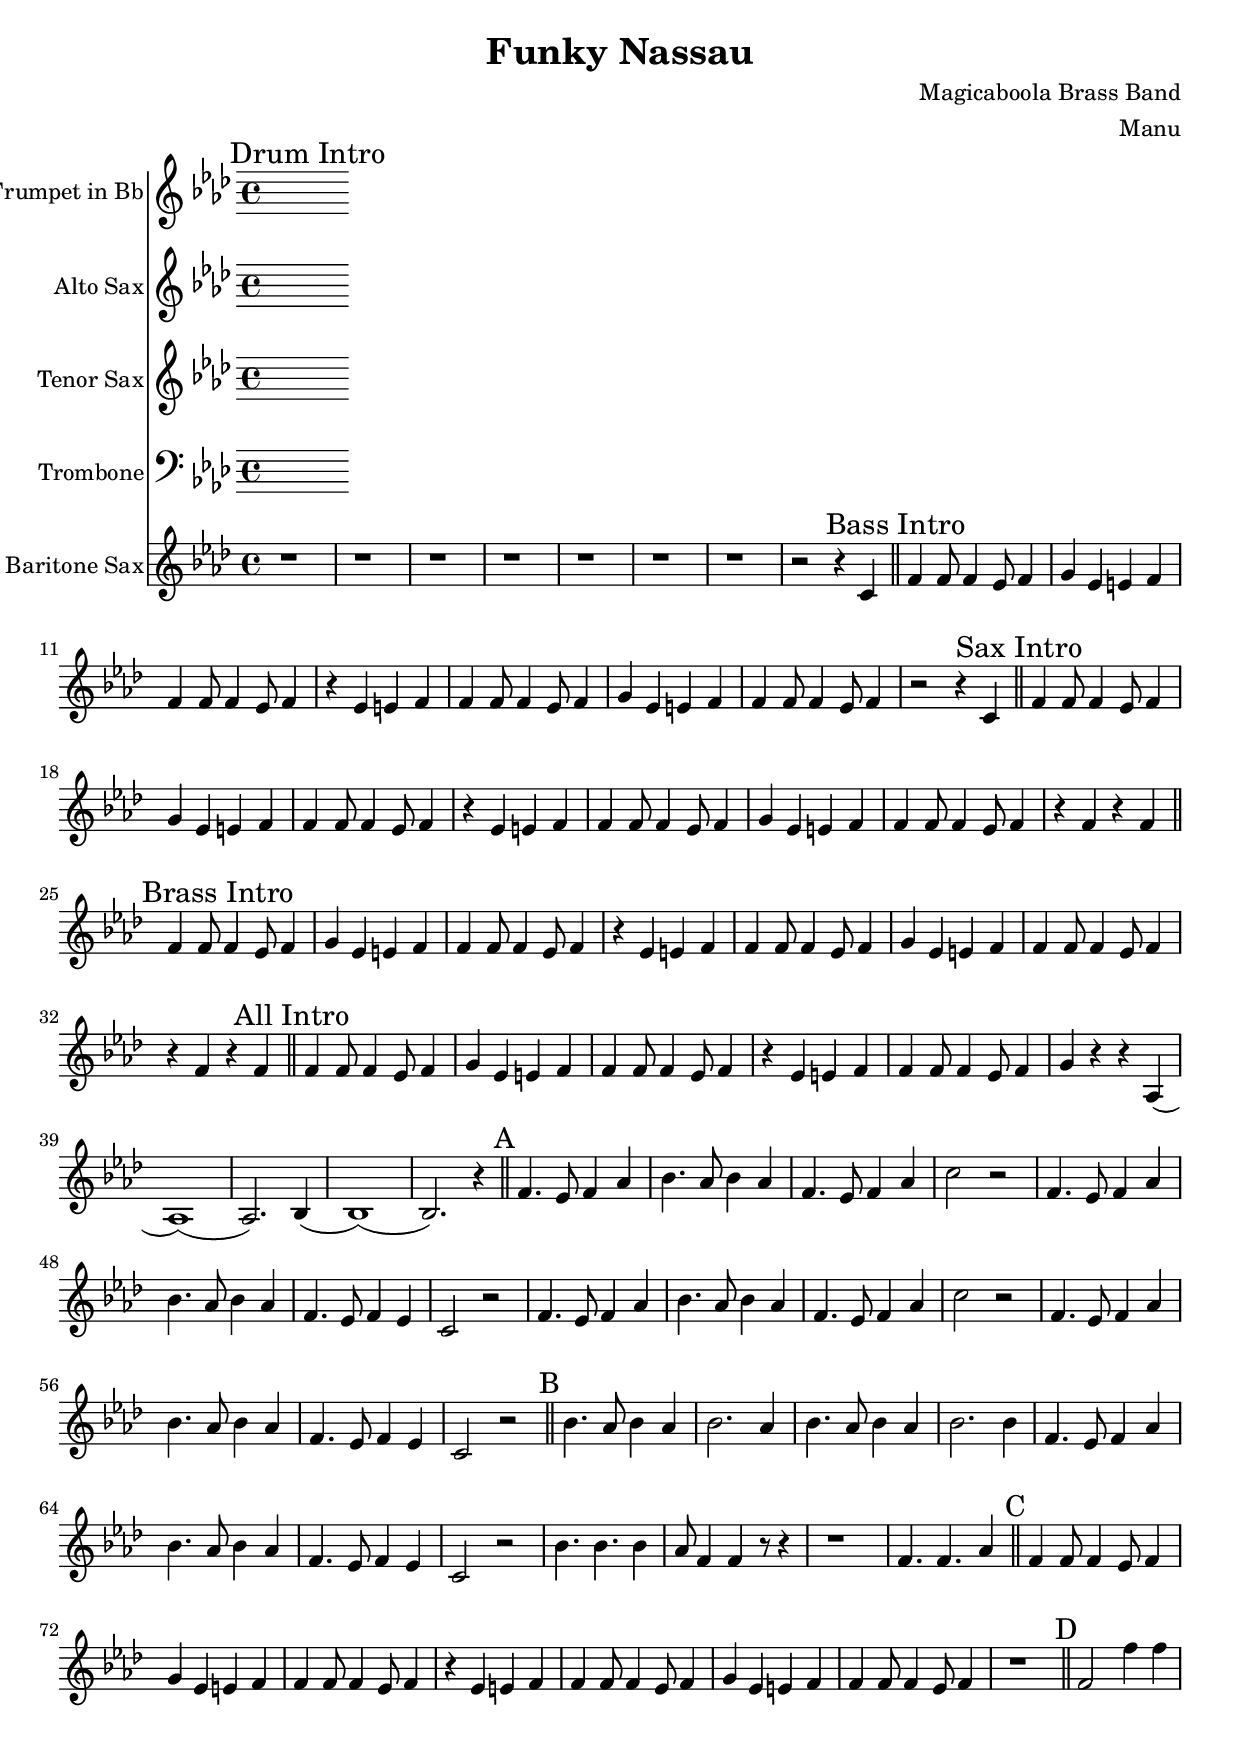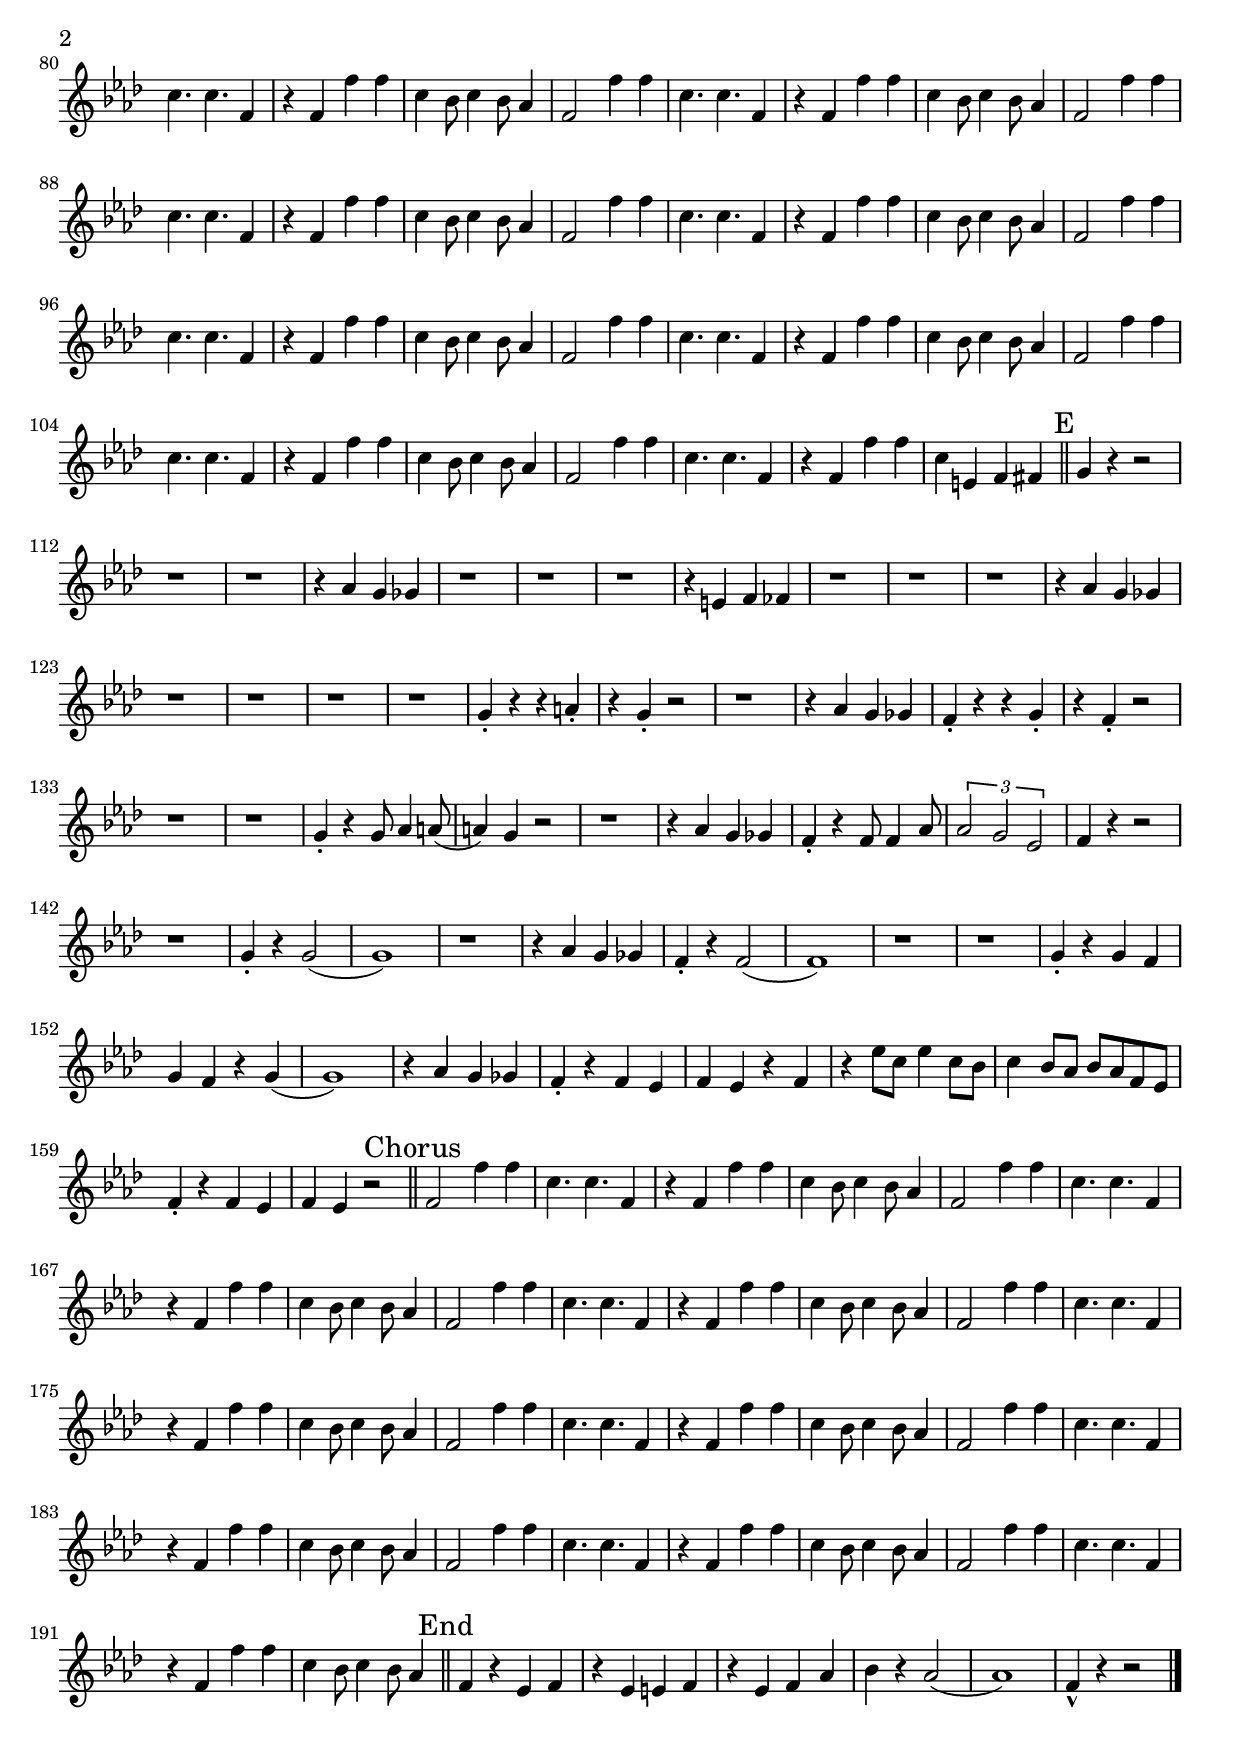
\version "2.18.2"

\header {
  title = "Funky Nassau"
  composer = "Magicaboola Brass Band"
  arranger = "Manu"
}

global = {
  \key f \minor
  \time 4/4
}

trumpetBb = \relative c'' {
  \global
  \transposition bes
  % Music follows here.

}

altoSax = \relative c'' {
  \global
  \transposition es
  % Music follows here.

}

tenorSax = \relative c'' {
  \global
  \transposition bes,
  % Music follows here.

}

trombone = \relative c {
  \global
  % Music follows here.

}

baritonSaxPartD = {f2 f'4 f4 | c4. c f,4 | r f4 f' f | c bes8 c4 bes8 aes4 |}
baritonSaxSolo = \baritonSaxPartD

baritoneSax = \relative c'' {
  \global
  \transposition es,
  % Drum Intro
  \mark "Drum Intro"
  r1 | r | r | r | r | r | r | r2 r4 c, \bar "||"

  % Bass Intro
  \mark "Bass Intro"
  f4 f8 f4 ees8 f4 | g ees e f | f4 f8 f4 ees8 f4 | r ees e f |
  f4 f8 f4 ees8 f4 | g ees e f | f4 f8 f4 ees8 f4 | r2 r4 c \bar "||"

  % Sax Intro
  \mark "Sax Intro"
  f4 f8 f4 ees8 f4 | g ees e f | f4 f8 f4 ees8 f4 | r ees e f |
  f4 f8 f4 ees8 f4 | g ees e f | f4 f8 f4 ees8 f4 | r f r f \bar "||"

  % Brass Intro
  \mark "Brass Intro"
  f4 f8 f4 ees8 f4 | g ees e f | f4 f8 f4 ees8 f4 | r ees e f |
  f4 f8 f4 ees8 f4 | g ees e f | f4 f8 f4 ees8 f4 | r f r f \bar "||"

  % All Intro
  \mark "All Intro"
  f4 f8 f4 ees8 f4 | g ees e f | f4 f8 f4 ees8 f4 | r ees e f |
  f4 f8 f4 ees8 f4 | g r r aes,( | aes1) (| aes2.) bes4 ( | bes1) (| bes2.) r4 \bar "||"

  % A
  \mark "A"
  f'4. ees8 f4 aes | bes4. aes8 bes4 aes | f4. ees8 f4 aes | c2 r2 |
  f,4. ees8 f4 aes | bes4. aes8 bes4 aes | f4. ees8 f4 ees | c2 r2 |

  f4. ees8 f4 aes | bes4. aes8 bes4 aes | f4. ees8 f4 aes | c2 r2 |
  f,4. ees8 f4 aes | bes4. aes8 bes4 aes | f4. ees8 f4 ees | c2 r2 \bar "||"

  % B
  \mark "B"
  bes'4. aes8 bes4 aes4 | bes2. aes4 | bes4. aes8 bes4 aes4 | bes2. bes4 |
  f4. ees8 f4 aes | bes4. aes8 bes4 aes | f4. ees8 f4 ees | c2 r2 |

  bes'4. bes bes4 | aes8 f4 f r8 r4 | r1 | f4. f4. aes4 \bar "||"

  % C
  \mark "C"
  f4 f8 f4 ees8 f4 | g ees e f | f4 f8 f4 ees8 f4 | r ees e f |
  f4 f8 f4 ees8 f4 | g ees e f | f4 f8 f4 ees8 f4 | r1  \bar "||"

  % D
  \mark "D"
  \baritonSaxPartD \baritonSaxPartD \baritonSaxPartD \baritonSaxPartD
  \baritonSaxPartD \baritonSaxPartD \baritonSaxPartD
   f2 f'4 f4 | c4. c f,4 | r f4 f' f | c e, f fis \bar "||"

  % E
  \mark "E"
  g r r2 | r1 | r | r4 aes g ges |
  r1 | r | r | r4 e f fes |
  r1 | r |  r | r4 aes g ges |
  r1 | r1 | r1 | r1 |
  g4-. r r a-. | r g4-. r2 | r1 | r4 aes g ges |
  f4-. r r g-. | r f4-. r2 | r1 | r |
  g4-. r g8 aes4 a8 (|a4) g r2 | r1 | r4 aes g ges |
  f4-. r f8 f4 aes8 | \times 2/3 { aes2 g ees} | f4 r r2 | r1 |
  g4-. r g2 (|g1) | r1 | r4 aes g ges |
  f4-. r f2 (|f1) | r1 | r |
  g4-. r g f | g f r g (| g1) | r4 aes g ges |
  f4-. r f ees | f ees r f | r ees'8 c ees4  c8 bes | c4 bes8 aes bes aes f ees |
  f4-. r f ees | f ees r2 \bar "||"

  % Chorus
  \mark "Chorus"
  \baritonSaxSolo \baritonSaxSolo \baritonSaxSolo \baritonSaxSolo
  \baritonSaxSolo \baritonSaxSolo \baritonSaxSolo \baritonSaxSolo \bar "||"

  % End
  \mark "End"
  f4 r ees f | r ees e f | r ees f aes | bes4 r aes2 (| aes1) | f4-^ r r2 \bar "|."

}

trumpetBbPart = \new Staff \with {
  instrumentName = "Trumpet in Bb"
  midiInstrument = "trumpet"
} \trumpetBb

altoSaxPart = \new Staff \with {
  instrumentName = "Alto Sax"
  midiInstrument = "alto sax"
} \altoSax

tenorSaxPart = \new Staff \with {
  instrumentName = "Tenor Sax"
  midiInstrument = "tenor sax"
} \tenorSax

trombonePart = \new Staff \with {
  instrumentName = "Trombone"
  midiInstrument = "trombone"
} { \clef bass \trombone }

baritoneSaxPart = \new Staff \with {
  instrumentName = "Baritone Sax"
  midiInstrument = "baritone sax"
} \baritoneSax

\score {
  <<
    \trumpetBbPart
    \altoSaxPart
    \tenorSaxPart
    \trombonePart
    \baritoneSaxPart
  >>
  \layout { }
  \midi {
    \context {
      \Score
      tempoWholesPerMinute = #(ly:make-moment 120 4)
    }
  }
}
